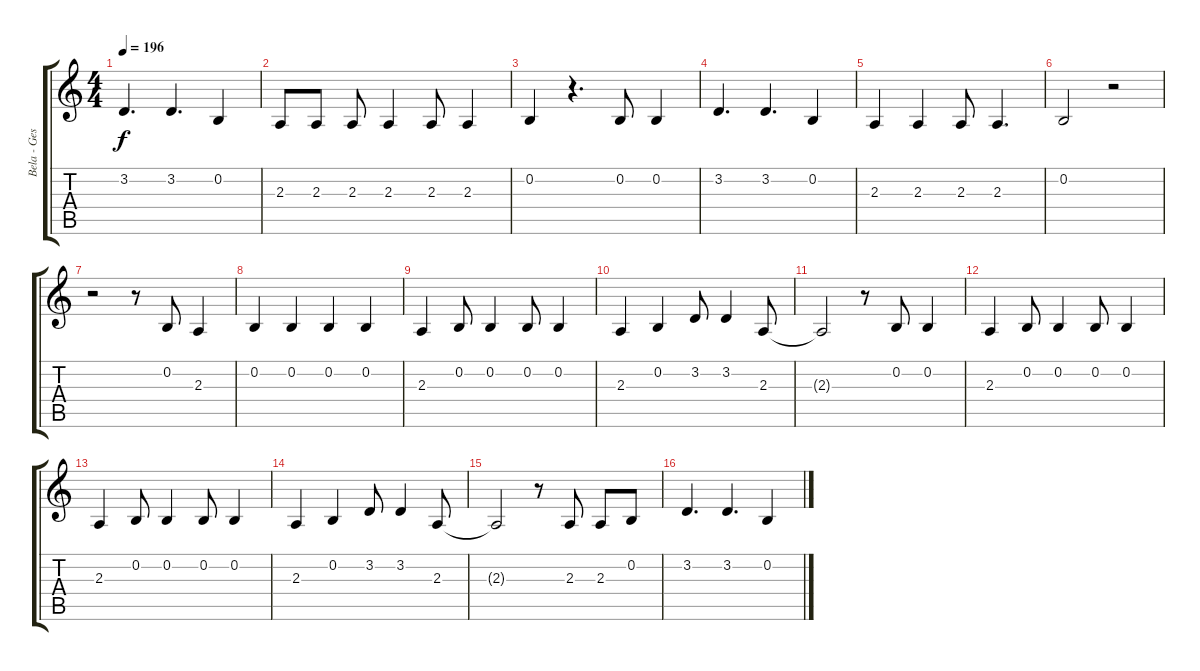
\track ("Bela - Gesang" "Bela - Ges") {instrument oboe}
\staff {score tabs}
\tuning (E4 B3 G3 D3 A2 E2) {hide}
\ts (4 4)
\tempo 196
\clef g2
\ks c
3.2.4{d dy f} 3.2.4{d} 0.2.4 |
2.3.8 2.3.8 2.3.8 2.3.4 2.3.8 2.3.4 |
0.2.4 r.4{d} 0.2.8 0.2.4 |
3.2.4{d} 3.2.4{d} 0.2.4 |
2.3.4 2.3.4 2.3.8 2.3.4{d} |
0.2.2 r.2 |
r.2 r.8 0.2.8 2.3.4 |
0.2.4 0.2.4 0.2.4 0.2.4 |
2.3.4 0.2.8 0.2.4 0.2.8 0.2.4 |
2.3.4 0.2.4 3.2.8 3.2.4 2.3.8 |
2.3{t}.2 r.8 0.2.8 0.2.4 |
2.3.4 0.2.8 0.2.4 0.2.8 0.2.4 |
2.3.4 0.2.8 0.2.4 0.2.8 0.2.4 |
2.3.4 0.2.4 3.2.8 3.2.4 2.3.8 |
2.3{t}.2 r.8 2.3.8 2.3.8 0.2.8 |
3.2.4{d} 3.2.4{d} 0.2.4
